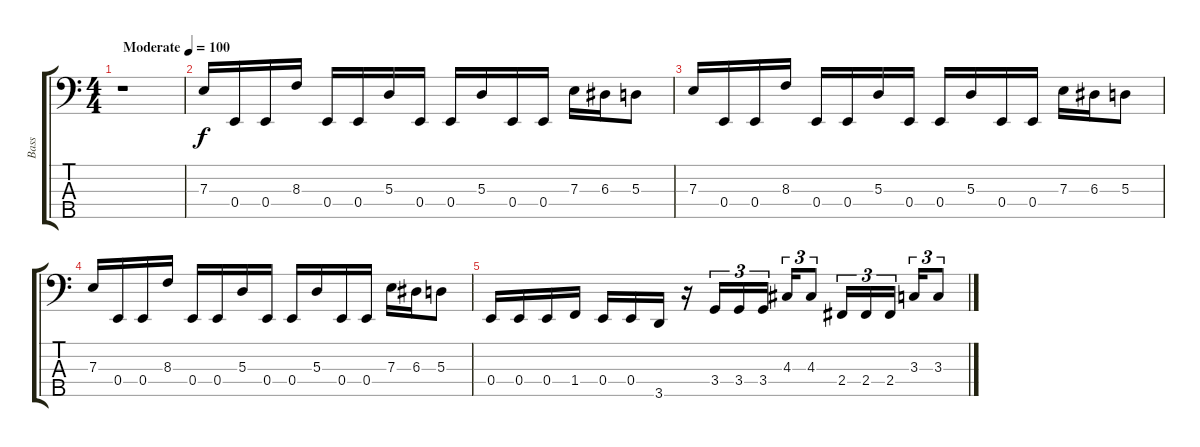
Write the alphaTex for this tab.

\track ("Bass" "Bass") {instrument electricbasspick}
\staff {score tabs}
\tuning (G2 D2 A1 E1 B0) {hide}
\ts (4 4)
\tempo (100 "Moderate")
\clef f4
\ks c
r.1{dy f instrument electricbasspick} |
7.3.16 0.4.16 0.4.16 8.3.16 0.4.16 0.4.16 5.3.16 0.4.16 0.4.16 5.3.16 0.4.16 0.4.16 7.3.16 6.3.16 5.3.8 |
7.3.16 0.4.16 0.4.16 8.3.16 0.4.16 0.4.16 5.3.16 0.4.16 0.4.16 5.3.16 0.4.16 0.4.16 7.3.16 6.3.16 5.3.8 |
7.3.16 0.4.16 0.4.16 8.3.16 0.4.16 0.4.16 5.3.16 0.4.16 0.4.16 5.3.16 0.4.16 0.4.16 7.3.16 6.3.16 5.3.8 |
0.4.16 0.4.16 0.4.16 1.4.16 0.4.16 0.4.16 3.5.16 r.16 3.4.16{tu (3 2)} 3.4.16{tu (3 2)} 3.4.16{tu (3 2)} 4.3.16{tu (3 2)} 4.3.8{tu (3 2)} 2.4.16{tu (3 2)} 2.4.16{tu (3 2)} 2.4.16{tu (3 2)} 3.3.16{tu (3 2)} 3.3.8{tu (3 2)}
